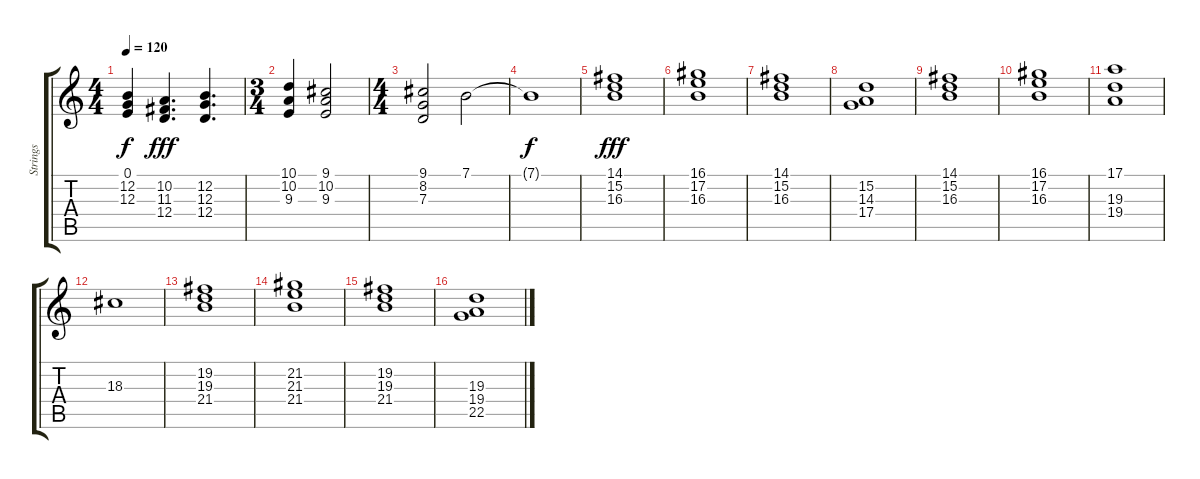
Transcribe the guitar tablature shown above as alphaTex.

\track ("Strings" "Strings") {instrument stringensemble1}
\staff {score tabs}
\tuning (E4 B3 G3 D3 A2 E2) {hide}
\ts (4 4)
\tempo 120
\clef g2
\ks c
(0.1{t} 12.2{t} 12.3{t}).4{dy f} (10.2 11.3 12.4).4{d dy fff} (12.2 12.3 12.4).4{d} |
\ts (3 4)
(10.1 10.2 9.3).4 (9.1 10.2 9.3).2 |
\ts (4 4)
(9.1 8.2 7.3).2 7.1.2 |
7.1{t}.1{dy f} |
(14.1 15.2 16.3).1{dy fff} |
(16.1 17.2 16.3).1 |
(14.1 15.2 16.3).1 |
(15.2 14.3 17.4).1 |
(14.1 15.2 16.3).1 |
(16.1 17.2 16.3).1 |
(17.1 19.3 19.4).1 |
18.3.1 |
(19.2 19.3 21.4).1 |
(21.2 21.3 21.4).1 |
(19.2 19.3 21.4).1 |
(19.3 19.4 22.5).1
